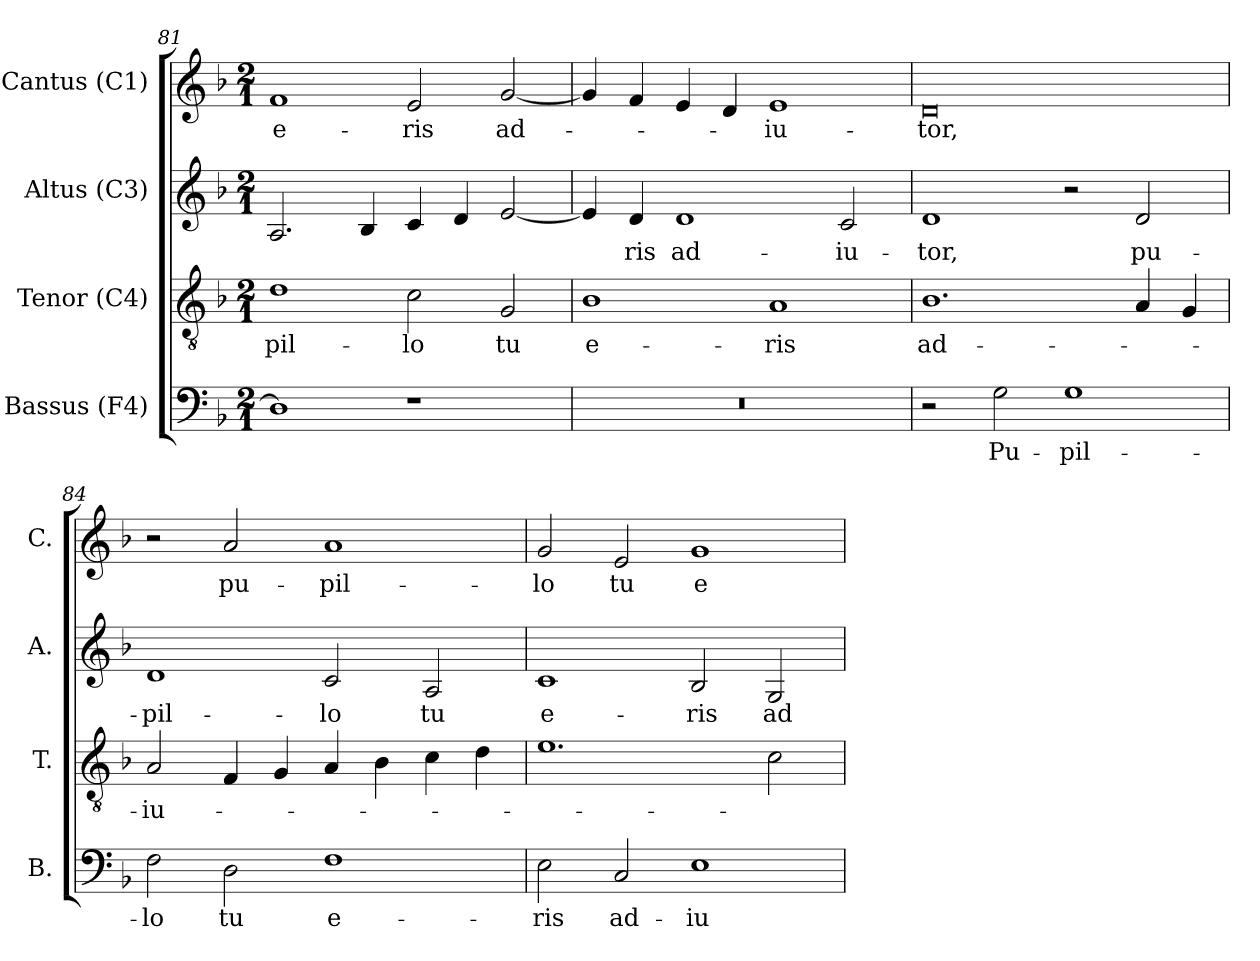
**kern	**text	**kern	**text	**kern	**text	**kern	**text
*part4	*part4	*part3	*part3	*part2	*part2	*part1	*part1
*staff4	*staff4	*staff3	*staff3	*staff2	*staff2	*staff1	*staff1
*I"Bassus (F4)	*	*I"Tenor (C4)	*	*I"Altus (C3)	*	*I"Cantus (C1)	*
*I'B.	*	*I'T.	*	*I'A.	*	*I'C.	*
*clefF4	*	*clefGv2	*	*clefG2	*	*clefG2	*
*	*	*ITrd7c12	*	*ITrd7c12	*	*ITrd7c12	*
*k[b-]	*	*k[b-]	*	*k[b-]	*	*k[b-]	*
*F:	*	*F:	*	*F:	*	*F:	*
*M2/1	*	*M2/1	*	*M2/1	*	*M2/1	*
=81	=81	=81	=81	=81	=81	=81	=81
!	!	!	!LO:LY:b:color=#000000	!	!	!	!
!	!	!	!	!	!	!	!LO:LY:b:color=#000000
1Di]	.	1Di	-pil-	2.AAi/	.	1Fi	e-
.	.	.	.	4BB-i/	.	.	.
!	!	!	!LO:LY:b:color=#000000	!	!	!	!
!	!	!	!	!	!	!	!LO:LY:b:color=#000000
1r	.	2Ci\	-lo	4Ci/	.	2Ei/	-ris
.	.	.	.	4Di/	.	.	.
!	!	!	!LO:LY:b:color=#000000	!	!	!	!
!	!	!	!	!	!	!	!LO:LY:b:color=#000000
.	.	2GGi/	tu	[2Ei/	.	[2Gi/	ad-
=82	=82	=82	=82	=82	=82	=82	=82
!LO:N:vis=1	!	!	!	!	!	!	!
!	!	!	!LO:LY:b:color=#000000	!	!	!	!
0r	.	1BB-i	e-	4Ei/]	.	4Gi/]	.
!	!	!	!	!	!LO:LY:b:color=#000000	!	!
.	.	.	.	4Di/	-ris	4Fi/	.
!	!	!	!	!	!LO:LY:b:color=#000000	!	!
.	.	.	.	1Di	ad-	4Ei/	.
.	.	.	.	.	.	4Di/	.
!	!	!	!LO:LY:b:color=#000000	!	!	!	!
!	!	!	!	!	!	!	!LO:LY:b:color=#000000
.	.	1AAi	-ris	.	.	1Ei	-iu-
!	!	!	!	!	!LO:LY:b:color=#000000	!	!
.	.	.	.	2Ci/	-iu-	.	.
=83	=83	=83	=83	=83	=83	=83	=83
!	!	!	!LO:LY:b:color=#000000	!	!	!	!
!	!	!	!	!	!LO:LY:b:color=#000000	!	!
!	!	!	!	!	!	!	!LO:LY:b:color=#000000
2r	.	1.BB-i	ad-	1Di	-tor,	0Di	-tor,
!	!LO:LY:b:color=#000000	!	!	!	!	!	!
2Gi\	Pu-	.	.	.	.	.	.
!	!LO:LY:b:color=#000000	!	!	!	!	!	!
1Gi	-pil-	.	.	2r	.	.	.
!	!	!	!	!	!LO:LY:b:color=#000000	!	!
.	.	4AAi/	.	2Di/	pu-	.	.
.	.	4GGi/	.	.	.	.	.
=84	=84	=84	=84	=84	=84	=84	=84
!	!LO:LY:b:color=#000000	!	!	!	!	!	!
!	!	!	!LO:LY:b:color=#000000	!	!	!	!
!	!	!	!	!	!LO:LY:b:color=#000000	!	!
2Fi\	-lo	2AAi/	-iu-	1Di	-pil-	2r	.
!	!LO:LY:b:color=#000000	!	!	!	!	!	!
!	!	!	!	!	!	!	!LO:LY:b:color=#000000
2Di\	tu	4FFi/	.	.	.	2Ai/	pu-
.	.	4GGi/	.	.	.	.	.
!	!LO:LY:b:color=#000000	!	!	!	!	!	!
!	!	!	!	!	!LO:LY:b:color=#000000	!	!
!	!	!	!	!	!	!	!LO:LY:b:color=#000000
1Fi	e-	4AAi/	.	2Ci/	-lo	1Ai	-pil-
.	.	4BB-i\	.	.	.	.	.
!	!	!	!	!	!LO:LY:b:color=#000000	!	!
.	.	4Ci\	.	2AAi/	tu	.	.
.	.	4Di\	.	.	.	.	.
!!LO:LB:g=z
=85	=85	=85	=85	=85	=85	=85	=85
!	!LO:LY:b:color=#000000	!	!	!	!	!	!
!	!	!	!	!	!LO:LY:b:color=#000000	!	!
!	!	!	!	!	!	!	!LO:LY:b:color=#000000
2Ei\	-ris	1.Ei	.	1Ci	e-	2Gi/	-lo
!	!LO:LY:b:color=#000000	!	!	!	!	!	!
!	!	!	!	!	!	!	!LO:LY:b:color=#000000
2Ci/	ad-	.	.	.	.	2Ei/	tu
!	!LO:LY:b:color=#000000	!	!	!	!	!	!
!	!	!	!	!	!LO:LY:b:color=#000000	!	!
!	!	!	!	!	!	!	!LO:LY:b:color=#000000
1Ei	-iu-	.	.	2BB-i/	-ris	1Gi	e-
!	!	!	!	!	!LO:LY:b:color=#000000	!	!
.	.	2Ci\	.	2GGi/	ad-	.	.
=	=	=	=	=	=	=	=
*-	*-	*-	*-	*-	*-	*-	*-
